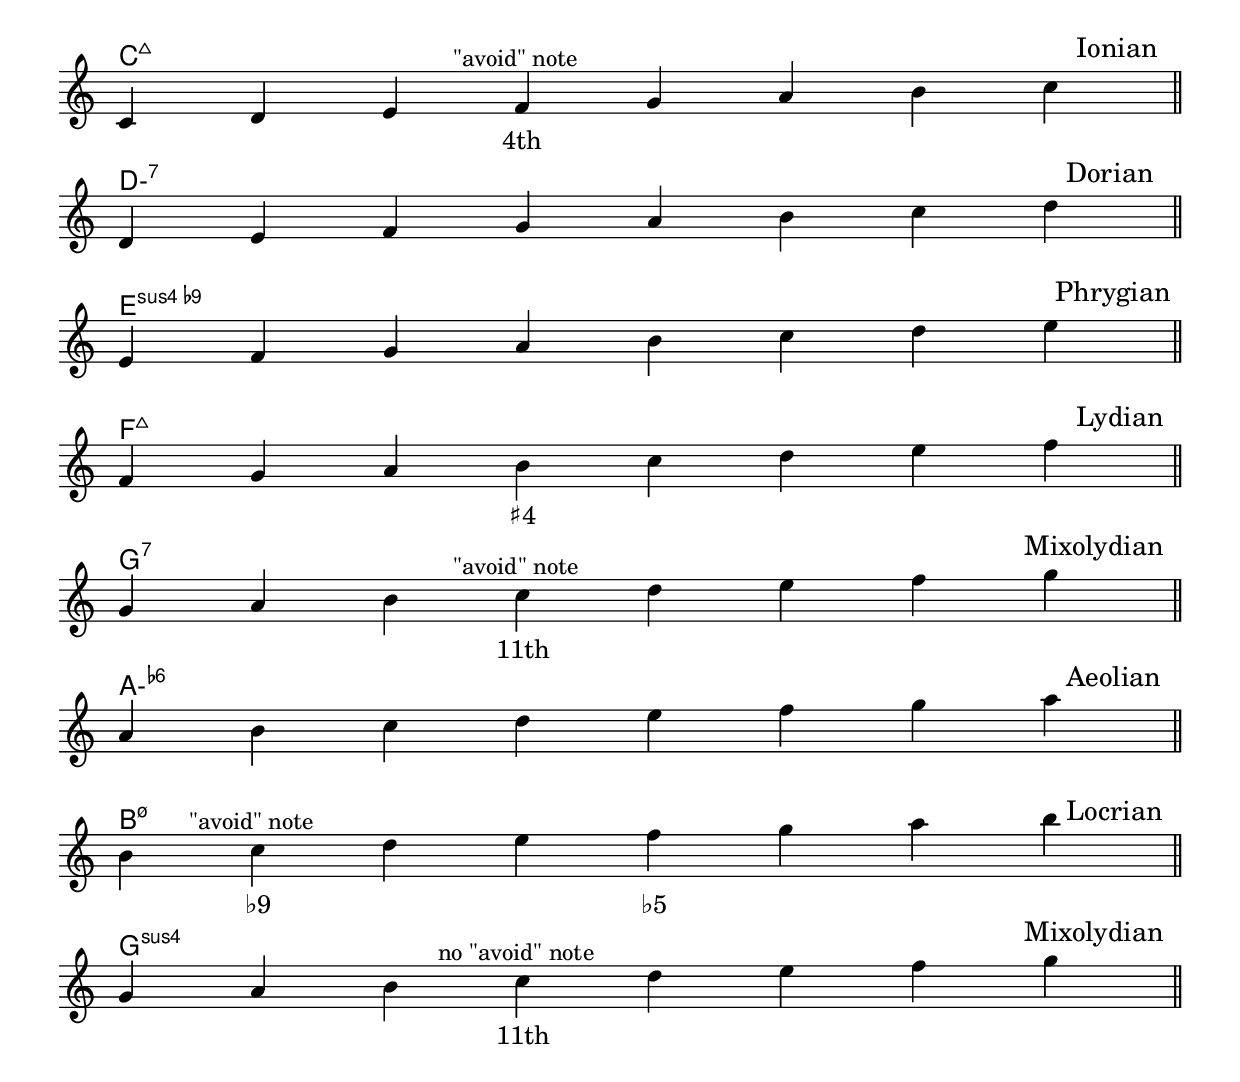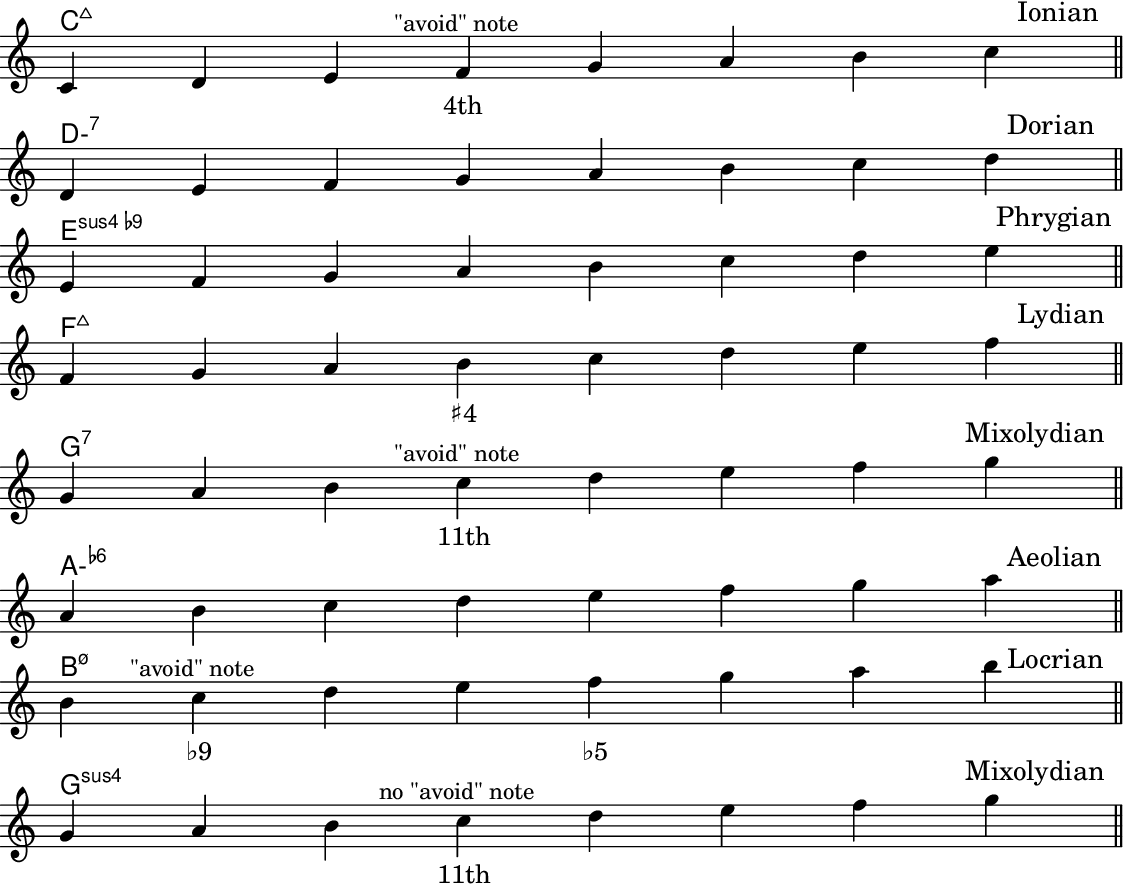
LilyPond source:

\version "2.24.4"
\language "english"
#(ly:set-option 'crop #t)
\include "include/sus.ly"
\score {
  \midi {
    \tempo 4=160
  }
  \layout {
    \context {
      \Score
      \omit BarNumber
    }
    indent = 0\mm
  }
  % TODO: set I, II, ... VII to left of staves
  <<
    \chords {
      \set noChordSymbol = ""
      \set minorChordModifier = \markup { "-" }
      \skip \pppp
      \set chordNameExceptions = #susExceptions
      c\breve:maj7 | d:min7 | e:sus9- | f:maj7 | % TODO: want "FΔ ♯4"
      g:7 | a:min6- | b:min7.5- | g:sus % TODO: want "Gsus" not "Gsus4"
    }
    \new Staff {
      \key c \major
      \override Timing.TimeSignature.stencil = ##f
      \time 8/4
      \clef treble
      \relative {
        \skip \ff
        \sectionLabel \markup \right-align { \hspace #98 "Ionian" } % TODO: automatic right-align
        c'4 d e f^\markup\center-align{"\"avoid\" note"} g a b c \bar "||" \break
        \sectionLabel \markup \right-align { \hspace #97 "Dorian" }
        d, e f g a b c d \bar "||" \break
        \sectionLabel \markup \right-align { \hspace #96 "Phrygian" }
        e, f g a b c d e \bar "||" \break
        \sectionLabel \markup \right-align { \hspace #98 "Lydian" }
        f, g a b c d e f \bar "||" \break
        \sectionLabel \markup \right-align { \hspace #93 "Mixolydian" }
        g, a b c^\markup\center-align{"\"avoid\" note"} d e f g \bar "||" \break
        \sectionLabel \markup \right-align { \hspace #97 "Aeolian" }
        a, b c d e f g a \bar "||" \break
        \sectionLabel \markup \right-align { \hspace #97 "Locrian" }
        b, c^\markup\center-align{"\"avoid\" note"} d e f g a b \bar "||" \break
        \sectionLabel \markup \right-align { \hspace #93 "Mixolydian" }
        g, a b c^\markup\center-align{"no \"avoid\" note"} d e f g \bar "||" \break
      }
      \addlyrics {
       "" "" "" "4th" "" "" "" "" |
       "" "" "" "" "" "" "" "" |
       "" "" "" "" "" "" "" "" |
       "" "" "" "♯4" "" "" "" "" |
       "" "" "" "11th" "" "" "" "" |
       "" "" "" "" "" "" "" "" |
       "" "♭9" "" "" "♭5" "" "" "" |
       "" "" "" "11th" "" "" "" "" |
      }
    }
  >>
}
